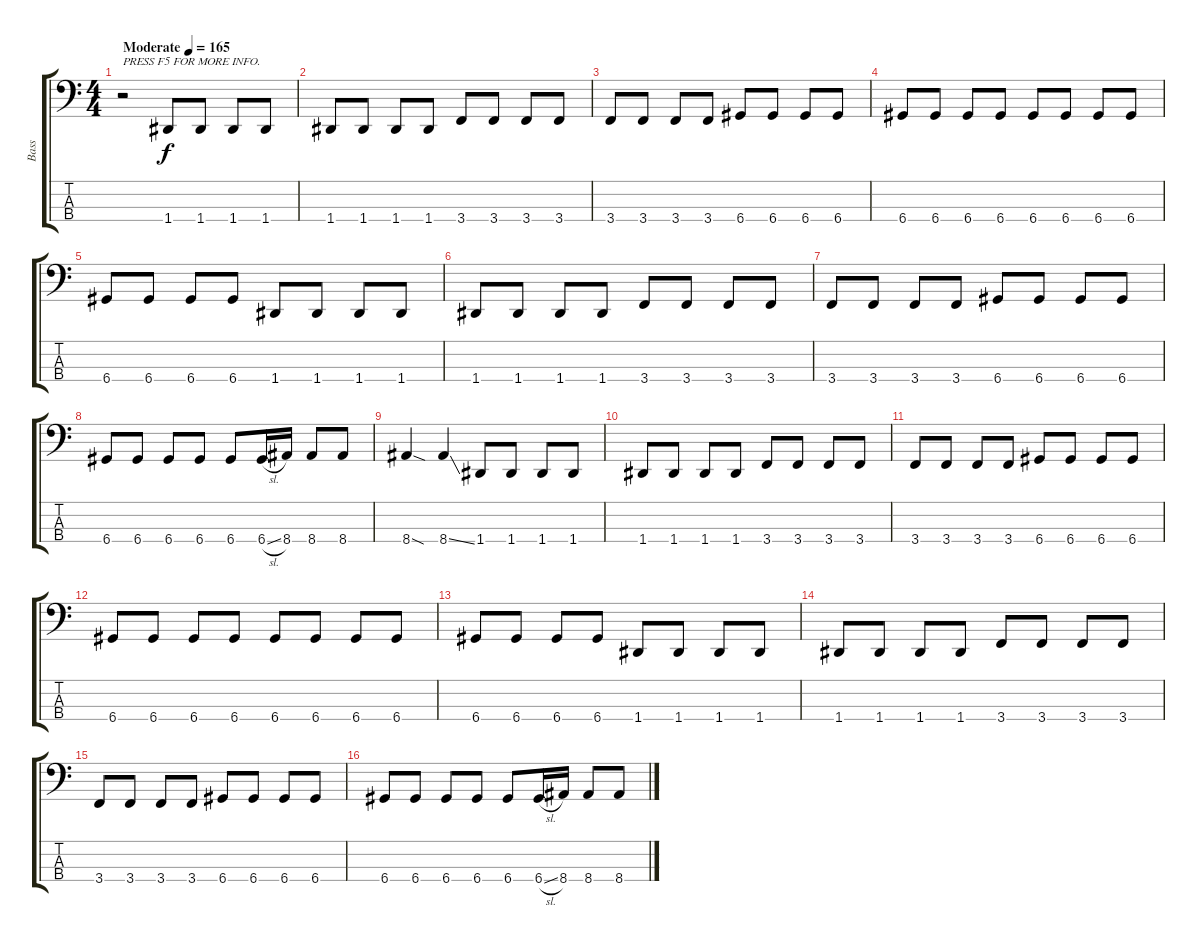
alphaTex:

\track ("Bass" "Bass") {instrument electricbassfinger}
\staff {score tabs}
\tuning (G2 D2 A1 D1) {hide}
\ts (4 4)
\tempo (165 "Moderate")
\clef f4
\ks c
r.2{txt "PRESS F5 FOR MORE INFO." dy f instrument electricbassfinger} 1.4.8 1.4.8 1.4.8 1.4.8 |
1.4.8 1.4.8 1.4.8 1.4.8 3.4.8 3.4.8 3.4.8 3.4.8 |
3.4.8 3.4.8 3.4.8 3.4.8 6.4.8 6.4.8 6.4.8 6.4.8 |
6.4.8 6.4.8 6.4.8 6.4.8 6.4.8 6.4.8 6.4.8 6.4.8 |
6.4.8 6.4.8 6.4.8 6.4.8 1.4.8 1.4.8 1.4.8 1.4.8 |
1.4.8 1.4.8 1.4.8 1.4.8 3.4.8 3.4.8 3.4.8 3.4.8 |
3.4.8 3.4.8 3.4.8 3.4.8 6.4.8 6.4.8 6.4.8 6.4.8 |
6.4.8 6.4.8 6.4.8 6.4.8 6.4.8 6.4{sl}.16 8.4.16 8.4.8 8.4.8 |
8.4{sod}.4 8.4{ss}.4 1.4.8 1.4.8 1.4.8 1.4.8 |
1.4.8 1.4.8 1.4.8 1.4.8 3.4.8 3.4.8 3.4.8 3.4.8 |
3.4.8 3.4.8 3.4.8 3.4.8 6.4.8 6.4.8 6.4.8 6.4.8 |
6.4.8 6.4.8 6.4.8 6.4.8 6.4.8 6.4.8 6.4.8 6.4.8 |
6.4.8 6.4.8 6.4.8 6.4.8 1.4.8 1.4.8 1.4.8 1.4.8 |
1.4.8 1.4.8 1.4.8 1.4.8 3.4.8 3.4.8 3.4.8 3.4.8 |
3.4.8 3.4.8 3.4.8 3.4.8 6.4.8 6.4.8 6.4.8 6.4.8 |
6.4.8 6.4.8 6.4.8 6.4.8 6.4.8 6.4{sl}.16 8.4.16 8.4.8 8.4.8
